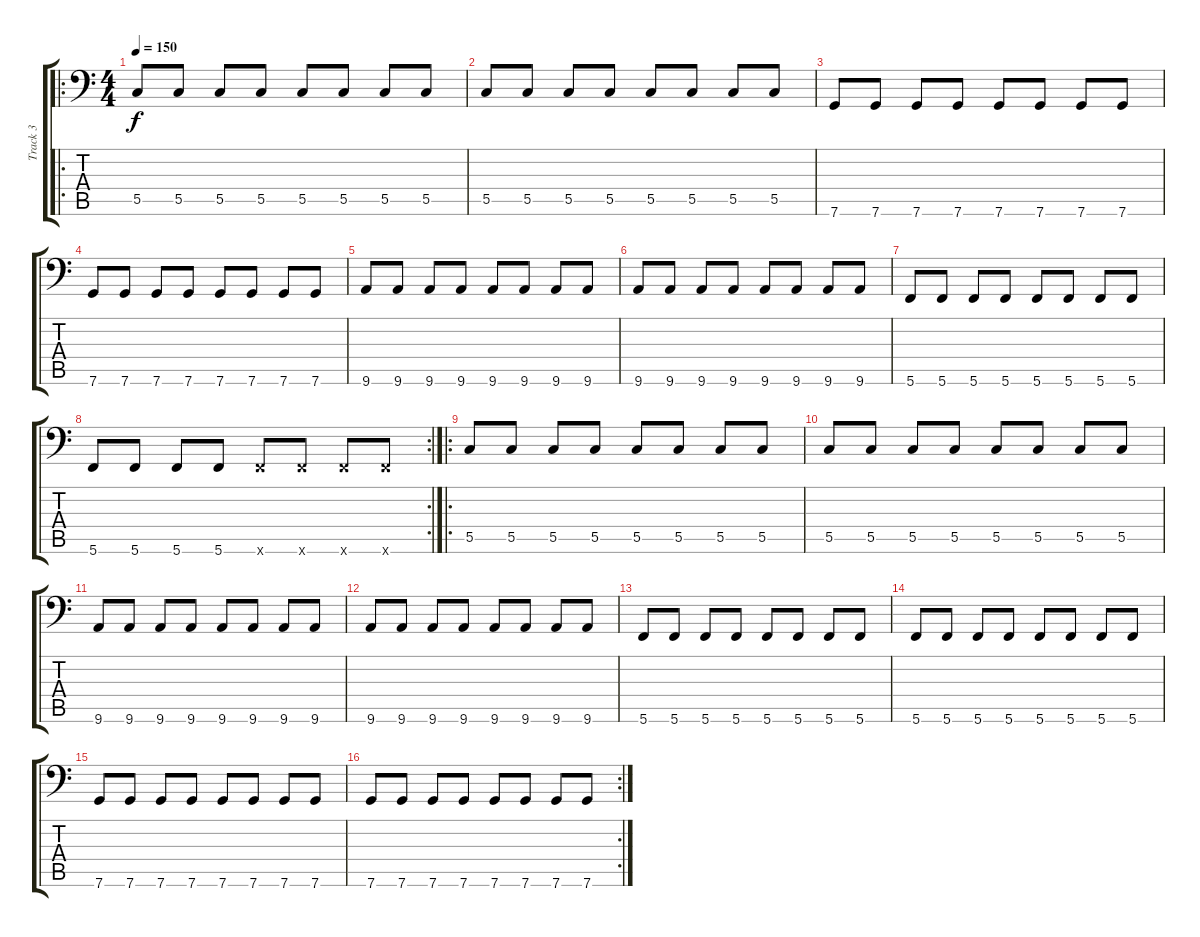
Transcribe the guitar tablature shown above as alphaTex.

\track ("Track 3" "Track 3") {instrument electricbasspick}
\staff {score tabs}
\tuning (D3 A2 F2 C2 G1 C1) {hide}
\ro
\ts (4 4)
\tempo 150
\clef f4
\ks c
5.5.8{dy f instrument electricbasspick} 5.5.8 5.5.8 5.5.8 5.5.8 5.5.8 5.5.8 5.5.8 |
5.5.8 5.5.8 5.5.8 5.5.8 5.5.8 5.5.8 5.5.8 5.5.8 |
7.6.8 7.6.8 7.6.8 7.6.8 7.6.8 7.6.8 7.6.8 7.6.8 |
7.6.8 7.6.8 7.6.8 7.6.8 7.6.8 7.6.8 7.6.8 7.6.8 |
9.6.8 9.6.8 9.6.8 9.6.8 9.6.8 9.6.8 9.6.8 9.6.8 |
9.6.8 9.6.8 9.6.8 9.6.8 9.6.8 9.6.8 9.6.8 9.6.8 |
5.6.8 5.6.8 5.6.8 5.6.8 5.6.8 5.6.8 5.6.8 5.6.8 |
\rc 2
5.6.8 5.6.8 5.6.8 5.6.8 5.6{x}.8 5.6{x}.8 5.6{x}.8 5.6{x}.8 |
\ro
5.5.8 5.5.8 5.5.8 5.5.8 5.5.8 5.5.8 5.5.8 5.5.8 |
5.5.8 5.5.8 5.5.8 5.5.8 5.5.8 5.5.8 5.5.8 5.5.8 |
9.6.8 9.6.8 9.6.8 9.6.8 9.6.8 9.6.8 9.6.8 9.6.8 |
9.6.8 9.6.8 9.6.8 9.6.8 9.6.8 9.6.8 9.6.8 9.6.8 |
5.6.8 5.6.8 5.6.8 5.6.8 5.6.8 5.6.8 5.6.8 5.6.8 |
5.6.8 5.6.8 5.6.8 5.6.8 5.6.8 5.6.8 5.6.8 5.6.8 |
7.6.8 7.6.8 7.6.8 7.6.8 7.6.8 7.6.8 7.6.8 7.6.8 |
\rc 2
7.6.8 7.6.8 7.6.8 7.6.8 7.6.8 7.6.8 7.6.8 7.6.8
